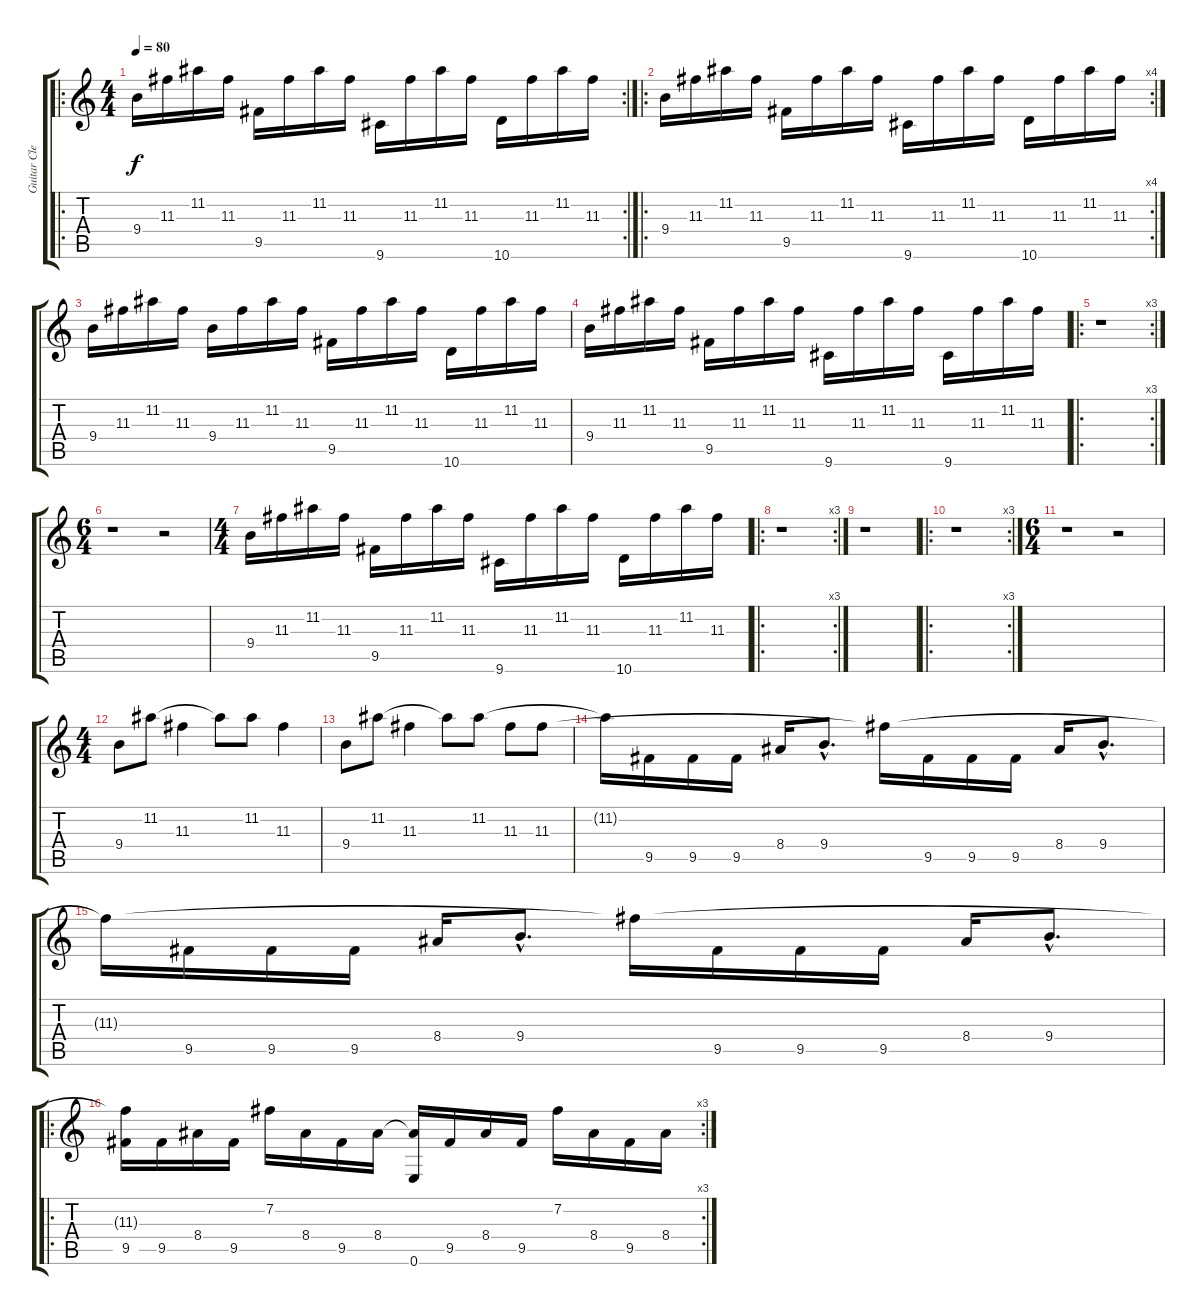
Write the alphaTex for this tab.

\track ("Guitar Clean" "Guitar Cle") {instrument electricguitarclean}
\staff {score tabs}
\tuning (E4 B3 G3 D3 A2 E2) {hide}
\ro
\rc 2
\ts (4 4)
\tempo 80
\clef g2
\ks c
9.4.16{dy f instrument electricguitarclean} 11.3.16 11.2.16 11.3.16 9.5.16 11.3.16 11.2.16 11.3.16 9.6.16 11.3.16 11.2.16 11.3.16 10.6.16 11.3.16 11.2.16 11.3.16 |
\ro
\rc 4
9.4.16 11.3.16 11.2.16 11.3.16 9.5.16 11.3.16 11.2.16 11.3.16 9.6.16 11.3.16 11.2.16 11.3.16 10.6.16 11.3.16 11.2.16 11.3.16 |
9.4.16 11.3.16 11.2.16 11.3.16 9.4.16 11.3.16 11.2.16 11.3.16 9.5.16 11.3.16 11.2.16 11.3.16 10.6.16 11.3.16 11.2.16 11.3.16 |
9.4.16 11.3.16 11.2.16 11.3.16 9.5.16 11.3.16 11.2.16 11.3.16 9.6.16 11.3.16 11.2.16 11.3.16 9.6.16 11.3.16 11.2.16 11.3.16 |
\ro
\rc 3
r.1 |
\ts (6 4)
r.1 r.2 |
\ts (4 4)
9.4.16 11.3.16 11.2.16 11.3.16 9.5.16 11.3.16 11.2.16 11.3.16 9.6.16 11.3.16 11.2.16 11.3.16 10.6.16 11.3.16 11.2.16 11.3.16 |
\ro
\rc 3
r.1 |
r.1 |
\ro
\rc 3
r.1 |
\ts (6 4)
r.1 r.2 |
\ts (4 4)
9.4.8 11.2.8 11.3.4 11.2{t}.8 11.2.8 11.3.4 |
9.4.8 11.2.8 11.3.4 11.2{t}.8 11.2.8 11.3.8 11.3.8 |
11.2{t}.16 9.5.16 9.5.16 9.5.16 8.4.16 9.4{hac}.8{d} 11.3{t}.16 9.5.16 9.5.16 9.5.16 8.4.16 9.4{hac}.8{d} |
11.3{t}.16 9.5.16 9.5.16 9.5.16 8.4.16 9.4{hac}.8{d} 11.3{t}.16 9.5.16 9.5.16 9.5.16 8.4.16 9.4{hac}.8{d} |
\ro
\rc 3
(11.3{t} 9.5).16 9.5.16 8.4.16 9.5.16 7.2.16 8.4.16 9.5.16 8.4.16 (8.4{t} 0.6).16 9.5.16 8.4.16 9.5.16 7.2.16 8.4.16 9.5.16 8.4.16
